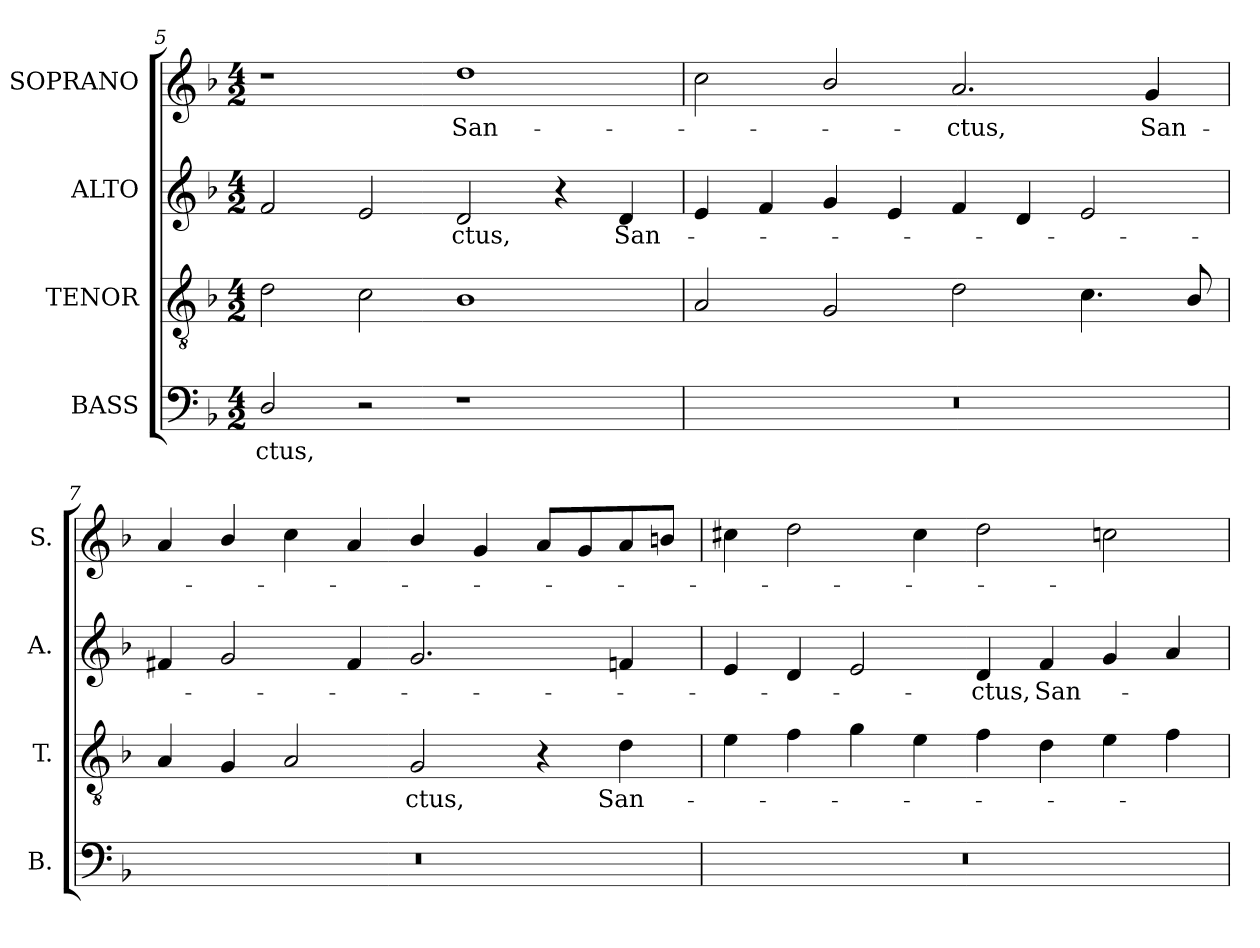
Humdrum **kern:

**kern	**text	**kern	**text	**kern	**text	**kern	**text
*part4	*part4	*part3	*part3	*part2	*part2	*part1	*part1
*staff4	*staff4	*staff3	*staff3	*staff2	*staff2	*staff1	*staff1
*I"BASS	*	*I"TENOR	*	*I"ALTO	*	*I"SOPRANO	*
*I'B.	*	*I'T.	*	*I'A.	*	*I'S.	*
*clefF4	*	*clefGv2	*	*clefG2	*	*clefG2	*
*	*	*ITrd7c12	*	*	*	*	*
*k[b-]	*	*k[b-]	*	*k[b-]	*	*k[b-]	*
*F:	*	*F:	*	*F:	*	*F:	*
*M4/2	*	*M4/2	*	*M4/2	*	*M4/2	*
=5	=5	=5	=5	=5	=5	=5	=5
!	!LO:LY:b:color=#000000	!	!	!	!	!	!
2Di/	-ctus,	2Di\	.	2fi/	.	1r	.
2r	.	2Ci\	.	2ei/	.	.	.
!	!	!	!	!	!LO:LY:b:color=#000000	!	!
!	!	!	!	!	!	!	!LO:LY:b:color=#000000
1r	.	1BB-i	.	2di/	-ctus,	1ddi	San-
.	.	.	.	4r	.	.	.
!	!	!	!	!	!LO:LY:b:color=#000000	!	!
.	.	.	.	4di/	San-	.	.
=6	=6	=6	=6	=6	=6	=6	=6
!LO:N:vis=1	!	!	!	!	!	!	!
0r	.	2AAi/	.	4ei/	.	2cci\	.
.	.	.	.	4fi/	.	.	.
.	.	2GGi/	.	4gi/	.	2b-i/	.
.	.	.	.	4ei/	.	.	.
!	!	!	!	!	!	!	!LO:LY:b:color=#000000
.	.	2Di\	.	4fi/	.	2.ai/	-ctus,
.	.	.	.	4di/	.	.	.
.	.	4.Ci\	.	2ei/	.	.	.
!	!	!	!	!	!	!	!LO:LY:b:color=#000000
.	.	.	.	.	.	4gi/	San-
.	.	8BB-i/	.	.	.	.	.
!!LO:LB:g=z
=7	=7	=7	=7	=7	=7	=7	=7
!LO:N:vis=1	!	!	!	!	!	!	!
0r	.	4AAi/	.	4f#Xi/	.	4ai/	.
.	.	4GGi/	.	2gi/	.	4b-i/	.
.	.	2AAi/	.	.	.	4cci\	.
.	.	.	.	4f#i/	.	4ai/	.
!	!	!	!LO:LY:b:color=#000000	!	!	!	!
.	.	2GGi/	-ctus,	2.gi/	.	4b-i/	.
.	.	.	.	.	.	4gi/	.
.	.	4r	.	.	.	8ai/L	.
.	.	.	.	.	.	8gi/	.
!	!	!	!LO:LY:b:color=#000000	!	!	!	!
.	.	4Di\	San-	4fni/	.	8ai/	.
.	.	.	.	.	.	8bni/J	.
=8	=8	=8	=8	=8	=8	=8	=8
!LO:N:vis=1	!	!	!	!	!	!	!
0r	.	4Ei\	.	4ei/	.	4cc#Xi\	.
.	.	4Fi\	.	4di/	.	2ddi\	.
.	.	4Gi\	.	2ei/	.	.	.
.	.	4Ei\	.	.	.	4cc#i\	.
!	!	!	!	!	!LO:LY:b:color=#000000	!	!
.	.	4Fi\	.	4di/	-ctus,	2ddi\	.
!	!	!	!	!	!LO:LY:b:color=#000000	!	!
.	.	4Di\	.	4fi/	San-	.	.
.	.	4Ei\	.	4gi/	.	2ccni\	.
.	.	4Fi\	.	4ai/	.	.	.
=	=	=	=	=	=	=	=
*-	*-	*-	*-	*-	*-	*-	*-
